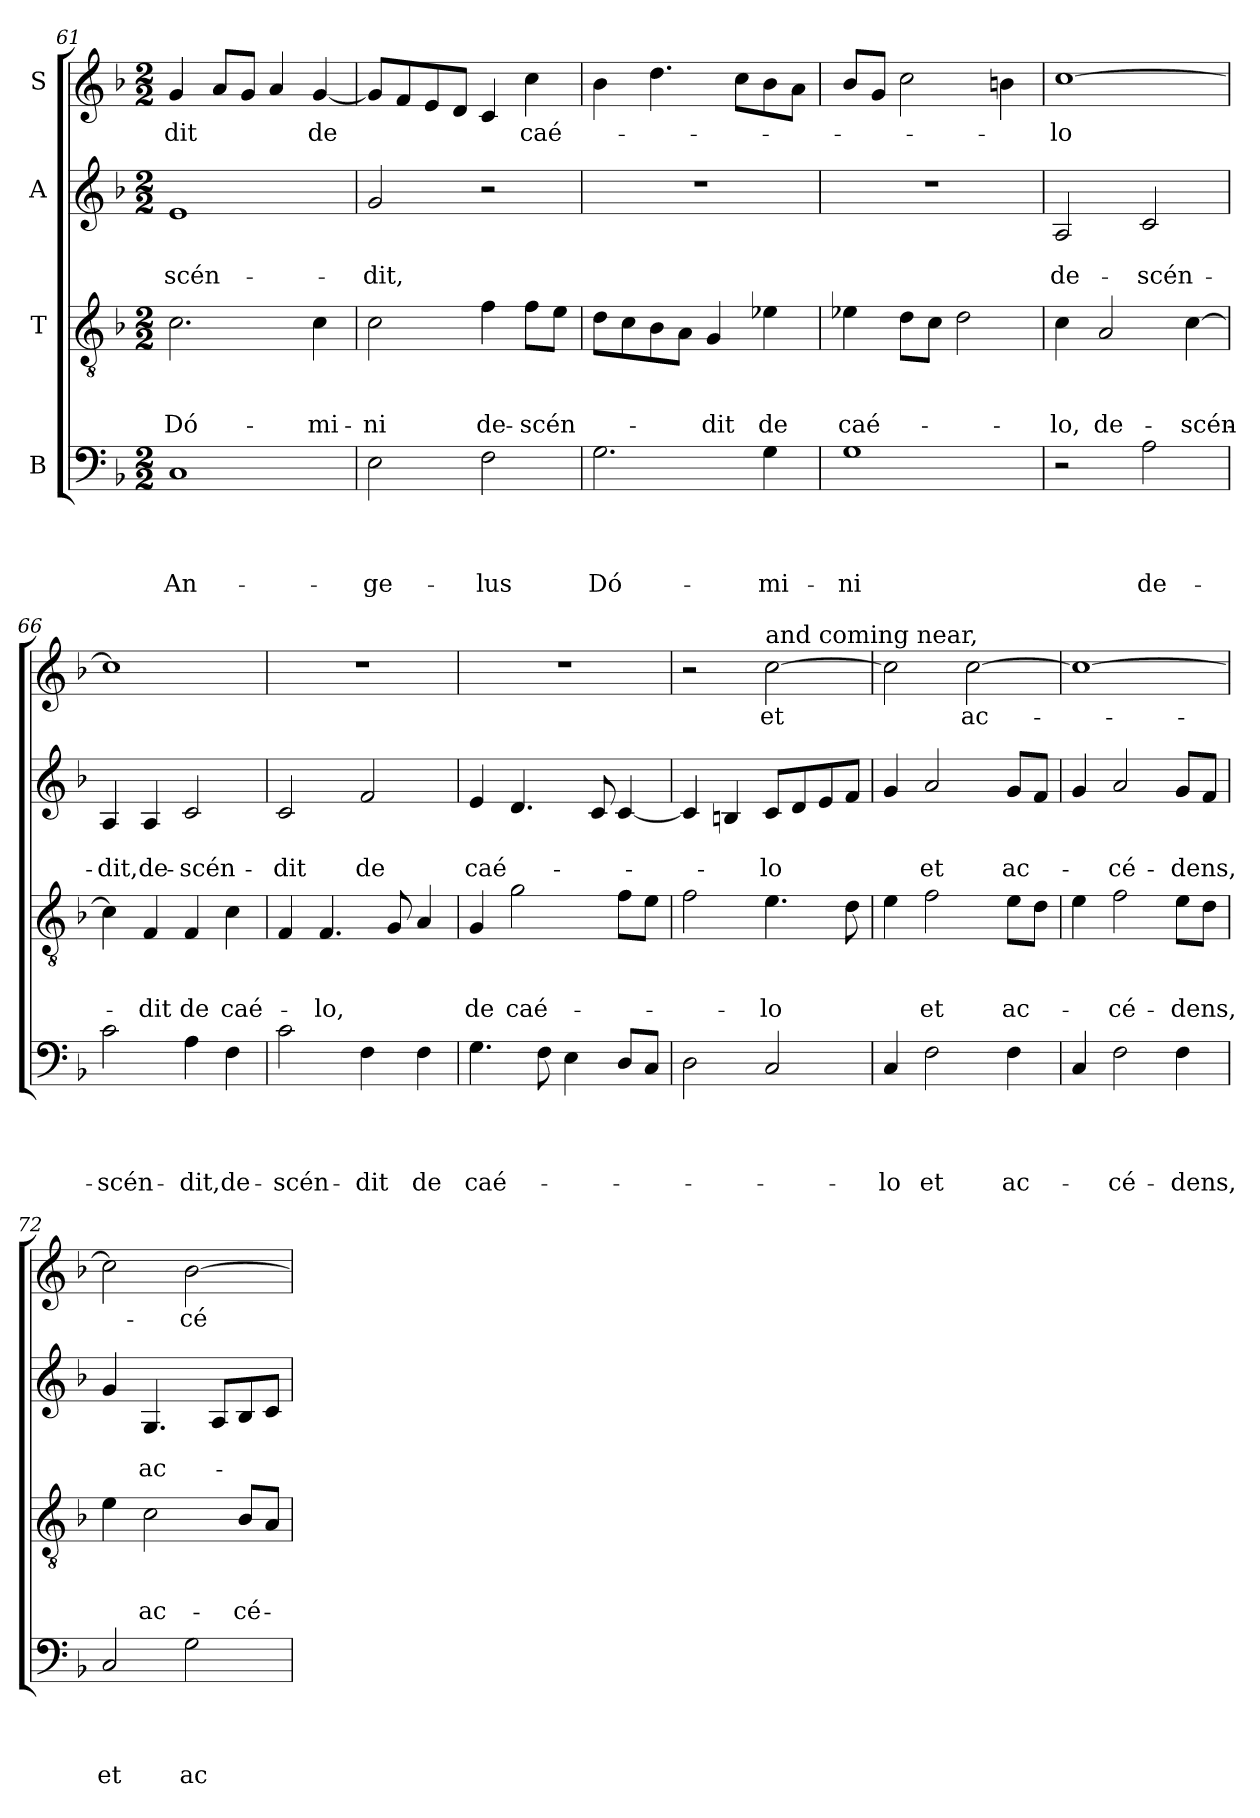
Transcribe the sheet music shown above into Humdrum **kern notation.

**kern	**text	**text	**text	**text	**kern	**text	**text	**text	**kern	**text	**text	**kern	**text
*part4	*part4	*part4	*part4	*part4	*part3	*part3	*part3	*part3	*part2	*part2	*part2	*part1	*part1
*staff4	*staff4	*staff4	*staff4	*staff4	*staff3	*staff3	*staff3	*staff3	*staff2	*staff2	*staff2	*staff1	*staff1
*I"B	*	*	*	*	*I"T	*	*	*	*I"A	*	*	*I"S	*
*clefF4	*	*	*	*	*clefGv2	*	*	*	*clefG2	*	*	*clefG2	*
*k[b-]	*	*	*	*	*k[b-]	*	*	*	*k[b-]	*	*	*k[b-]	*
*F:	*	*	*	*	*F:	*	*	*	*F:	*	*	*F:	*
*M2/2	*	*	*	*	*M2/2	*	*	*	*M2/2	*	*	*M2/2	*
=61	=61	=61	=61	=61	=61	=61	=61	=61	=61	=61	=61	=61	=61
!	!	!	!	!LO:LY:b	!	!	!	!LO:LY:b	!	!	!LO:LY:b	!	!LO:LY:b
1C	.	.	.	An-	2.c\	.	.	Dó-	1e	.	-scén-	4g/	-dit
.	.	.	.	.	.	.	.	.	.	.	.	8a/L	.
.	.	.	.	.	.	.	.	.	.	.	.	8g/J	.
.	.	.	.	.	.	.	.	.	.	.	.	4a/	.
!	!	!	!	!	!	!	!	!LO:LY:b	!	!	!	!	!LO:LY:b
.	.	.	.	.	4c\	.	.	-mi-	.	.	.	[4g/	de
=62	=62	=62	=62	=62	=62	=62	=62	=62	=62	=62	=62	=62	=62
!	!	!	!	!LO:LY:b	!	!	!	!LO:LY:b	!	!	!LO:LY:b	!	!
2E\	.	.	.	-ge-	2c\	.	.	-ni	2g/	.	-dit,	8g/L]	.
.	.	.	.	.	.	.	.	.	.	.	.	8f/	.
.	.	.	.	.	.	.	.	.	.	.	.	8e/	.
.	.	.	.	.	.	.	.	.	.	.	.	8d/J	.
!	!	!	!	!LO:LY:b	!	!	!	!LO:LY:b	!	!	!	!	!
2F\	.	.	.	-lus	4f\	.	.	de-	2r	.	.	4c/	.
!	!	!	!	!	!	!	!	!LO:LY:b	!	!	!	!	!LO:LY:b
.	.	.	.	.	8f\L	.	.	-scén-	.	.	.	4cc\	caé-
.	.	.	.	.	8e\J	.	.	.	.	.	.	.	.
=63	=63	=63	=63	=63	=63	=63	=63	=63	=63	=63	=63	=63	=63
!	!	!	!	!LO:LY:b	!	!	!	!	!	!	!	!	!
2.G\	.	.	.	Dó-	8d\L	.	.	.	1r	.	.	4b-\	.
.	.	.	.	.	8c\	.	.	.	.	.	.	.	.
.	.	.	.	.	8B-\	.	.	.	.	.	.	4.dd\	.
.	.	.	.	.	8A\J	.	.	.	.	.	.	.	.
!	!	!	!	!	!	!	!	!LO:LY:b	!	!	!	!	!
.	.	.	.	.	4G/	.	.	-dit	.	.	.	.	.
.	.	.	.	.	.	.	.	.	.	.	.	8cc\L	.
!	!	!	!	!LO:LY:b	!	!	!	!LO:LY:b	!	!	!	!	!
4G\	.	.	.	-mi-	4e-X\	.	.	de	.	.	.	8b-\	.
.	.	.	.	.	.	.	.	.	.	.	.	8a\J	.
=64	=64	=64	=64	=64	=64	=64	=64	=64	=64	=64	=64	=64	=64
!	!	!	!	!LO:LY:b	!	!	!	!LO:LY:b	!	!	!	!	!
1G	.	.	.	-ni	4e-X\	.	.	caé-	1r	.	.	8b-/L	.
.	.	.	.	.	.	.	.	.	.	.	.	8g/J	.
.	.	.	.	.	8d\L	.	.	.	.	.	.	2cc\	.
.	.	.	.	.	8c\J	.	.	.	.	.	.	.	.
.	.	.	.	.	2d\	.	.	.	.	.	.	.	.
.	.	.	.	.	.	.	.	.	.	.	.	4bni\	.
!!LO:LB:g=z
=65	=65	=65	=65	=65	=65	=65	=65	=65	=65	=65	=65	=65	=65
!	!	!	!	!	!	!	!	!LO:LY:b	!	!	!LO:LY:b	!	!LO:LY:b
2r	.	.	.	.	4c\	.	.	-lo,	2A/	.	de-	[1cc	-lo
!	!	!	!	!	!	!	!	!LO:LY:b	!	!	!	!	!
.	.	.	.	.	2A/	.	.	de-	.	.	.	.	.
!	!	!	!	!LO:LY:b	!	!	!	!	!	!	!LO:LY:b	!	!
2A\	.	.	.	de-	.	.	.	.	2c/	.	-scén-	.	.
!	!	!	!	!	!	!	!	!LO:LY:b	!	!	!	!	!
.	.	.	.	.	[4c\	.	.	-scén-	.	.	.	.	.
=66	=66	=66	=66	=66	=66	=66	=66	=66	=66	=66	=66	=66	=66
!	!	!	!	!LO:LY:b	!	!	!	!	!	!	!LO:LY:b	!	!
2c\	.	.	.	-scén-	4c\]	.	.	.	4A/	.	-dit,	1cc]	.
!	!	!	!	!	!	!	!	!LO:LY:b	!	!	!LO:LY:b	!	!
.	.	.	.	.	4F/	.	.	-dit	4A/	.	de-	.	.
!	!	!	!	!LO:LY:b	!	!	!	!LO:LY:b	!	!	!LO:LY:b	!	!
4A\	.	.	.	-dit,	4F/	.	.	de	2c/	.	-scén-	.	.
!	!	!	!	!LO:LY:b	!	!	!	!LO:LY:b	!	!	!	!	!
4F\	.	.	.	de-	4c\	.	.	caé-	.	.	.	.	.
=67	=67	=67	=67	=67	=67	=67	=67	=67	=67	=67	=67	=67	=67
!	!	!	!	!LO:LY:b	!	!	!	!	!	!	!LO:LY:b	!	!
2c\	.	.	.	-scén-	4F/	.	.	.	2c/	.	-dit	1r	.
!	!	!	!	!	!	!	!	!LO:LY:b	!	!	!	!	!
.	.	.	.	.	4.F/	.	.	-lo,	.	.	.	.	.
!	!	!	!	!LO:LY:b	!	!	!	!	!	!	!LO:LY:b	!	!
4F\	.	.	.	-dit	.	.	.	.	2f/	.	de	.	.
.	.	.	.	.	8G/	.	.	.	.	.	.	.	.
!	!	!	!	!LO:LY:b	!	!	!	!	!	!	!	!	!
4F\	.	.	.	de	4A/	.	.	.	.	.	.	.	.
=68	=68	=68	=68	=68	=68	=68	=68	=68	=68	=68	=68	=68	=68
!	!	!	!	!LO:LY:b	!	!	!	!LO:LY:b	!	!	!LO:LY:b	!	!
4.G\	.	.	.	caé-	4G/	.	.	de	4e/	.	caé-	1r	.
!	!	!	!	!	!	!	!	!LO:LY:b	!	!	!	!	!
.	.	.	.	.	2g\	.	.	caé-	4.d/	.	.	.	.
8F\	.	.	.	.	.	.	.	.	.	.	.	.	.
4E\	.	.	.	.	.	.	.	.	.	.	.	.	.
.	.	.	.	.	.	.	.	.	8c/	.	.	.	.
8D/L	.	.	.	.	8f\L	.	.	.	[4c/	.	.	.	.
8C/J	.	.	.	.	8e\J	.	.	.	.	.	.	.	.
=69	=69	=69	=69	=69	=69	=69	=69	=69	=69	=69	=69	=69	=69
2D\	.	.	.	.	2f\	.	.	.	4c/]	.	.	2r	.
.	.	.	.	.	.	.	.	.	4Bni/	.	.	.	.
!	!	!	!	!	!	!	!	!	!	!	!	!LO:TX:a:t=and coming near,	!
!	!	!	!	!	!	!	!	!LO:LY:b	!	!	!LO:LY:b	!	!LO:LY:b
2C/	.	.	.	.	4.e\	.	.	-lo	8c/L	.	-lo	[2cc\	et
.	.	.	.	.	.	.	.	.	8d/	.	.	.	.
.	.	.	.	.	.	.	.	.	8e/	.	.	.	.
.	.	.	.	.	8d\	.	.	.	8f/J	.	.	.	.
=70	=70	=70	=70	=70	=70	=70	=70	=70	=70	=70	=70	=70	=70
!	!	!	!	!LO:LY:b	!	!	!	!	!	!	!	!	!
4C/	.	.	.	-lo	4e\	.	.	.	4g/	.	.	2cc\]	.
!	!	!	!	!LO:LY:b	!	!	!	!LO:LY:b	!	!	!LO:LY:b	!	!
2F\	.	.	.	et	2f\	.	.	et	2a/	.	et	.	.
!	!	!	!	!	!	!	!	!	!	!	!	!	!LO:LY:b
.	.	.	.	.	.	.	.	.	.	.	.	[2cc\	ac-
!	!	!	!	!LO:LY:b	!	!	!	!LO:LY:b	!	!	!LO:LY:b	!	!
4F\	.	.	.	ac-	8e\L	.	.	ac-	8g/L	.	ac-	.	.
.	.	.	.	.	8d\J	.	.	.	8f/J	.	.	.	.
!!LO:PB:g=z
=71	=71	=71	=71	=71	=71	=71	=71	=71	=71	=71	=71	=71	=71
4C/	.	.	.	.	4e\	.	.	.	4g/	.	.	1cc_	.
!	!	!	!	!LO:LY:b	!	!	!	!LO:LY:b	!	!	!LO:LY:b	!	!
2F\	.	.	.	-cé-	2f\	.	.	-cé-	2a/	.	-cé-	.	.
!	!	!	!	!LO:LY:b	!	!	!	!LO:LY:b	!	!	!LO:LY:b	!	!
4F\	.	.	.	-dens,	8e\L	.	.	-dens,	8g/L	.	-dens,	.	.
.	.	.	.	.	8d\J	.	.	.	8f/J	.	.	.	.
=72	=72	=72	=72	=72	=72	=72	=72	=72	=72	=72	=72	=72	=72
!	!	!	!	!LO:LY:b	!	!	!	!	!	!	!	!	!
2C/	.	.	.	et	4e\	.	.	.	4g/	.	.	2cc\]	.
!	!	!	!	!	!	!	!	!LO:LY:b	!	!	!LO:LY:b	!	!
.	.	.	.	.	2c\	.	.	ac-	4.G/	.	ac-	.	.
!	!	!	!	!LO:LY:b	!	!	!	!	!	!	!	!	!LO:LY:b
2G\	.	.	.	ac-	.	.	.	.	.	.	.	[2b-\	-cé-
.	.	.	.	.	.	.	.	.	8A/L	.	.	.	.
!	!	!	!	!	!	!	!	!LO:LY:b	!	!	!	!	!
.	.	.	.	.	8B-/L	.	.	-cé-	8B-/	.	.	.	.
.	.	.	.	.	8A/J	.	.	.	8c/J	.	.	.	.
=	=	=	=	=	=	=	=	=	=	=	=	=	=
*-	*-	*-	*-	*-	*-	*-	*-	*-	*-	*-	*-	*-	*-
